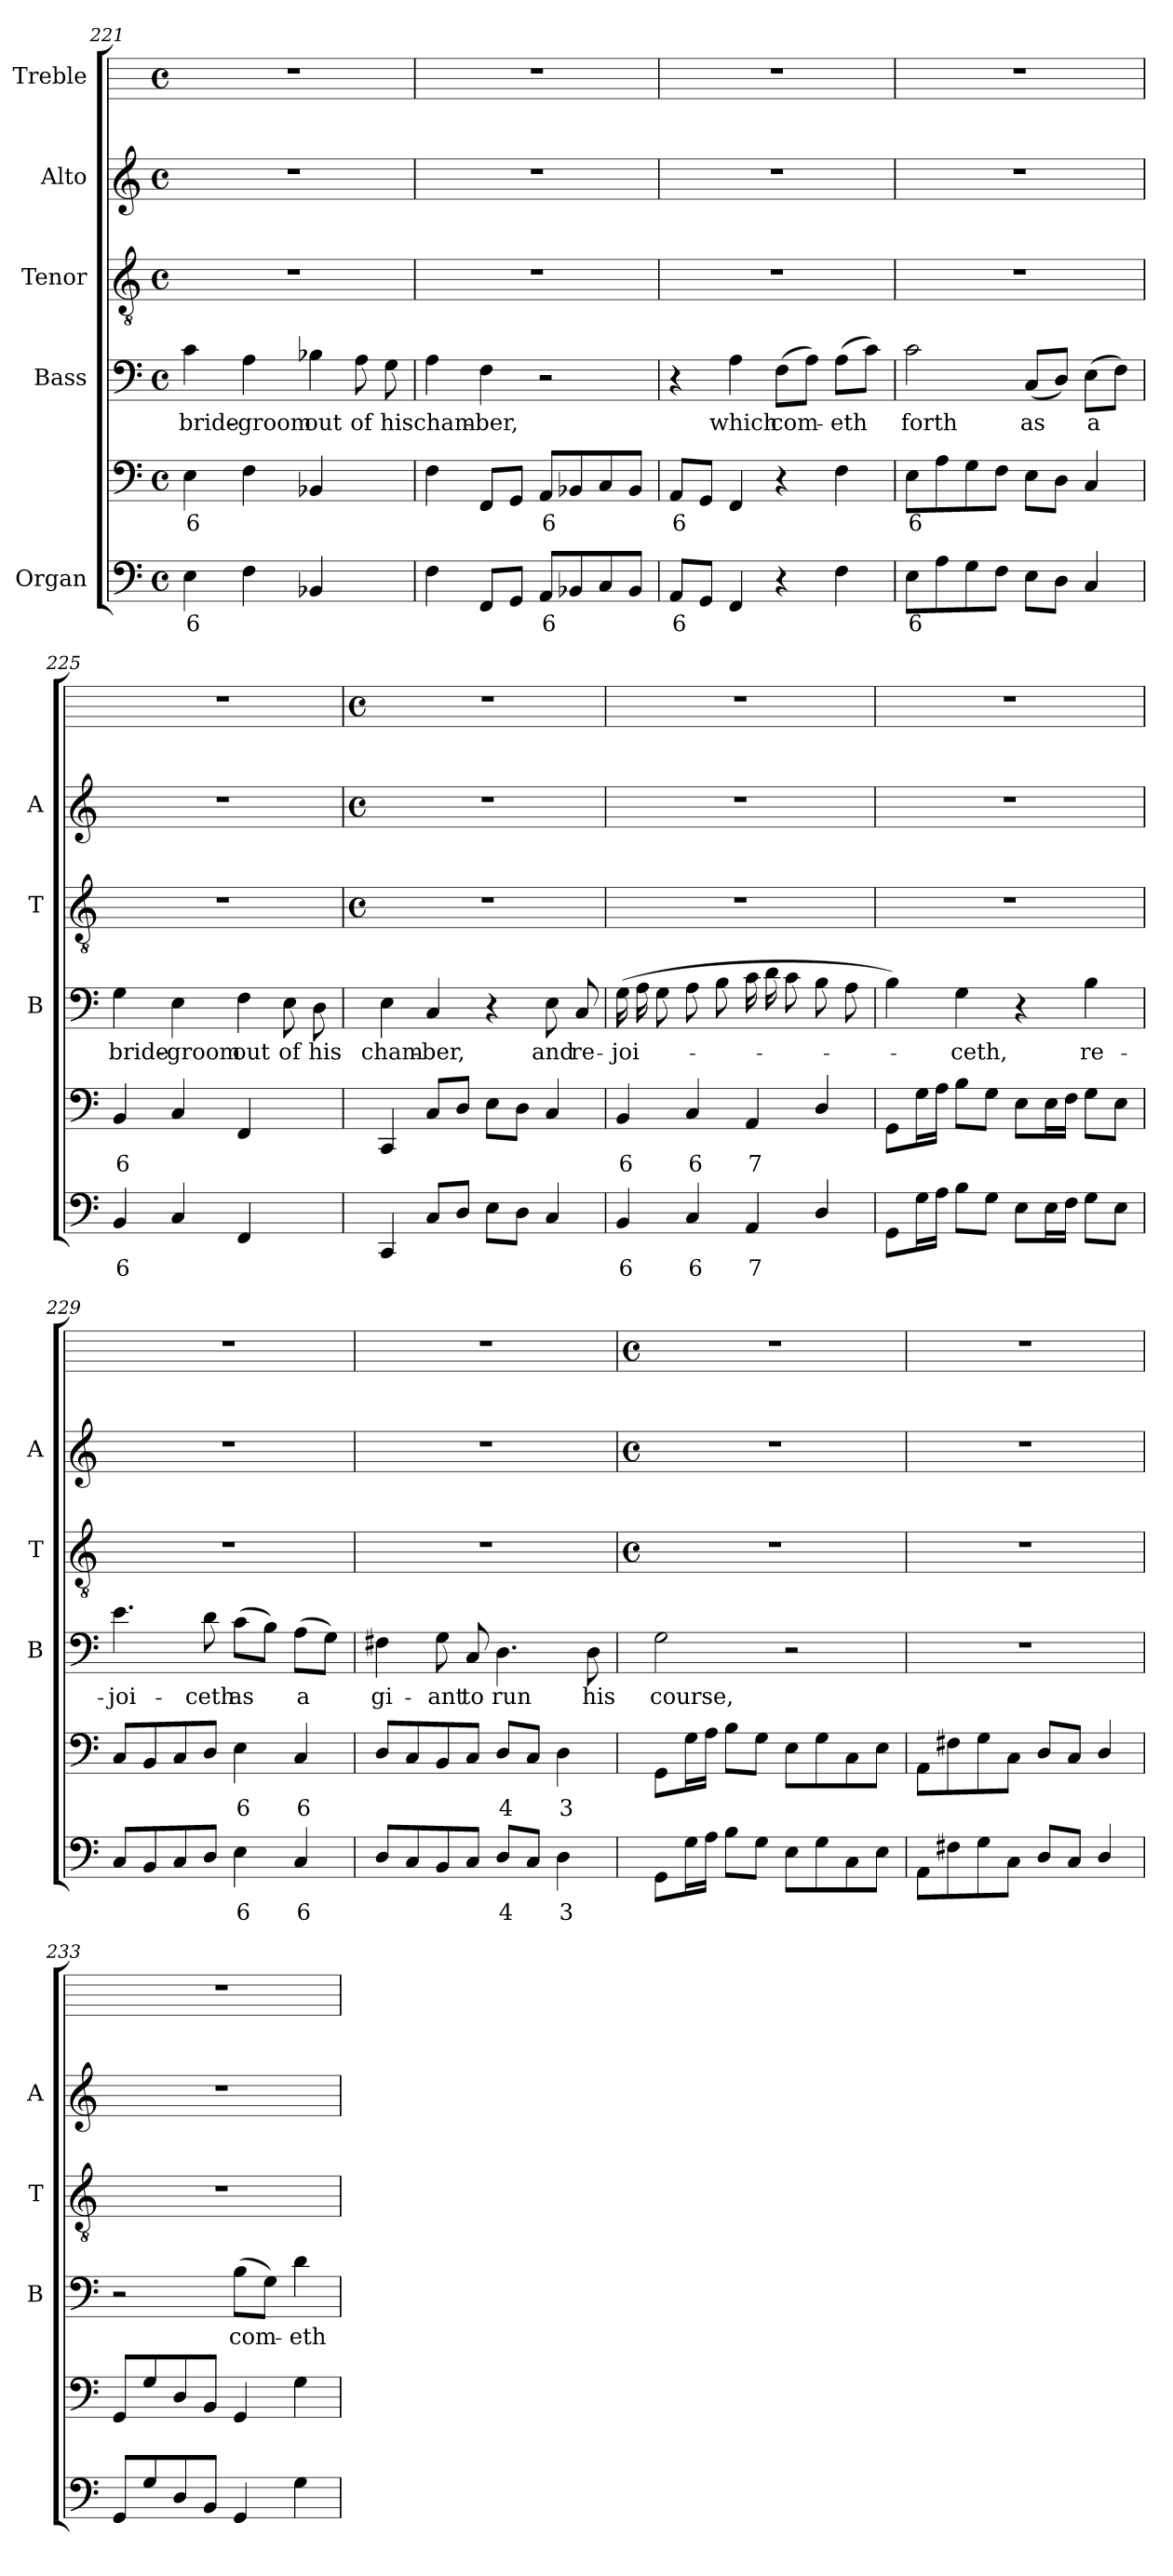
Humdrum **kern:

**kern	**text	**text	**kern	**text	**text	**kern	**text	**kern	**kern	**kern
*part5	*part5	*part5	*part5	*part5	*part5	*part4	*part4	*part3	*part2	*part1
*staff6	*staff6	*staff6	*staff5	*staff5	*staff5	*staff4	*staff4	*staff3	*staff2	*staff1
*I"Organ	*	*	*	*	*	*I"Bass	*	*I"Tenor	*I"Alto	*I"Treble
*	*	*	*	*	*	*I'B	*	*I'T	*I'A	*
!!LO:LB:g=z
*clefF4	*	*	*clefF4	*	*	*clefF4	*	*clefGv2	*clefG2	*
*k[]	*	*	*k[]	*	*	*k[]	*	*k[]	*k[]	*
*C:	*	*	*C:	*	*	*C:	*	*C:	*C:	*
*M4/4	*	*	*M4/4	*	*	*M4/4	*	*M4/4	*M4/4	*M4/4
*met(c)	*	*	*met(c)	*	*	*met(c)	*	*met(c)	*met(c)	*met(c)
=221	=221	=221	=221	=221	=221	=221	=221	=221	=221	=221
!	!LO:LY:b	!	!	!LO:LY:b	!	!	!LO:LY:b	!	!	!
4E	6	.	4E	6	.	4c	bride-	1r	1r	1r
!	!	!	!	!	!	!	!LO:LY:b	!	!	!
4F	.	.	4F	.	.	4A	-groom	.	.	.
!	!	!	!	!	!	!	!LO:LY:b	!	!	!
4BB-X	.	.	4BB-X	.	.	4B-X	out	.	.	.
!	!LO:LY:b	!	!	!LO:LY:b	!	!	!LO:LY:b	!	!	!
[8CLyy	6	.	[8CLyy	6	.	8A	of	.	.	.
!	!LO:LY:b	!	!	!LO:LY:b	!	!	!LO:LY:b	!	!	!
8CJyy]	5	.	8CJyy]	5	.	8G	his	.	.	.
=222	=222	=222	=222	=222	=222	=222	=222	=222	=222	=222
!	!	!	!	!	!	!	!LO:LY:b	!	!	!
4F	.	.	4F	.	.	4A	cham-	1r	1r	1r
!	!	!	!	!	!	!	!LO:LY:b	!	!	!
8FFL	.	.	8FFL	.	.	4F	-ber,	.	.	.
8GGJ	.	.	8GGJ	.	.	.	.	.	.	.
!	!LO:LY:b	!	!	!LO:LY:b	!	!	!	!	!	!
8AAL	6	.	8AAL	6	.	2r	.	.	.	.
8BB-X	.	.	8BB-X	.	.	.	.	.	.	.
8C	.	.	8C	.	.	.	.	.	.	.
8BB-J	.	.	8BB-J	.	.	.	.	.	.	.
=223	=223	=223	=223	=223	=223	=223	=223	=223	=223	=223
!	!LO:LY:b	!	!	!LO:LY:b	!	!	!	!	!	!
8AAL	6	.	8AAL	6	.	4r	.	1r	1r	1r
8GGJ	.	.	8GGJ	.	.	.	.	.	.	.
!	!	!	!	!	!	!	!LO:LY:b	!	!	!
4FF	.	.	4FF	.	.	4A	which	.	.	.
!	!	!	!	!	!	!	!LO:LY:b	!	!	!
4r	.	.	4r	.	.	(>8FL	com-	.	.	.
.	.	.	.	.	.	8AJ)	.	.	.	.
!	!	!	!	!	!	!	!LO:LY:b	!	!	!
4F	.	.	4F	.	.	(>8AL	eth	.	.	.
.	.	.	.	.	.	8cJ)	.	.	.	.
=224	=224	=224	=224	=224	=224	=224	=224	=224	=224	=224
!	!LO:LY:b	!	!	!LO:LY:b	!	!	!LO:LY:b	!	!	!
8EL	6	.	8EL	6	.	2c	forth	1r	1r	1r
8A	.	.	8A	.	.	.	.	.	.	.
8G	.	.	8G	.	.	.	.	.	.	.
8FJ	.	.	8FJ	.	.	.	.	.	.	.
!	!	!	!	!	!	!	!LO:LY:b	!	!	!
8EL	.	.	8EL	.	.	(<8CL	as	.	.	.
8DJ	.	.	8DJ	.	.	8DJ)	.	.	.	.
!	!	!	!	!	!	!	!LO:LY:b	!	!	!
4C	.	.	4C	.	.	(>8EL	a	.	.	.
.	.	.	.	.	.	8FJ)	.	.	.	.
=225	=225	=225	=225	=225	=225	=225	=225	=225	=225	=225
!	!LO:LY:b	!	!	!LO:LY:b	!	!	!LO:LY:b	!	!	!
4BB	6	.	4BB	6	.	4G	bride-	1r	1r	1r
!	!	!	!	!	!	!	!LO:LY:b	!	!	!
4C	.	.	4C	.	.	4E	-groom	.	.	.
!	!	!	!	!	!	!	!LO:LY:b	!	!	!
4FF	.	.	4FF	.	.	4F	out	.	.	.
!	!LO:LY:b	!LO:LY:b	!	!LO:LY:b	!LO:LY:b	!	!LO:LY:b	!	!	!
[8GGLyy	6	4	[8GGLyy	6	4	8E	of	.	.	.
!	!LO:LY:b	!LO:LY:b	!	!LO:LY:b	!LO:LY:b	!	!LO:LY:b	!	!	!
8GGJyy]	5	3	8GGJyy]	5	3	8D	his	.	.	.
!!LO:LB:g=z
=226	=226	=226	=226	=226	=226	=226	=226	=226	=226	=226
*	*	*	*	*	*	*	*	*M4/4	*M4/4	*M4/4
*	*	*	*	*	*	*	*	*met(c)	*met(c)	*met(c)
!	!	!	!	!	!	!	!LO:LY:b	!	!	!
4CC	.	.	4CC	.	.	4E	cham-	1r	1r	1r
!	!	!	!	!	!	!	!LO:LY:b	!	!	!
8CL	.	.	8CL	.	.	4C	-ber,	.	.	.
8DJ	.	.	8DJ	.	.	.	.	.	.	.
8EL	.	.	8EL	.	.	4r	.	.	.	.
8DJ	.	.	8DJ	.	.	.	.	.	.	.
!	!	!	!	!	!	!	!LO:LY:b	!	!	!
4C	.	.	4C	.	.	8E	and	.	.	.
!	!	!	!	!	!	!	!LO:LY:b	!	!	!
.	.	.	.	.	.	8C	re-	.	.	.
=227	=227	=227	=227	=227	=227	=227	=227	=227	=227	=227
!	!LO:LY:b	!	!	!LO:LY:b	!	!	!LO:LY:b	!	!	!
4BB	6	.	4BB	6	.	(>16GLL	-joi-	1r	1r	1r
.	.	.	.	.	.	16A	.	.	.	.
.	.	.	.	.	.	8GJ	.	.	.	.
!	!LO:LY:b	!	!	!LO:LY:b	!	!	!	!	!	!
4C	6	.	4C	6	.	8AL	.	.	.	.
.	.	.	.	.	.	8BJ	.	.	.	.
!	!LO:LY:b	!	!	!LO:LY:b	!	!	!	!	!	!
4AA	7	.	4AA	7	.	16cLL	.	.	.	.
.	.	.	.	.	.	16d	.	.	.	.
.	.	.	.	.	.	8cJ	.	.	.	.
4D/	.	.	4D/	.	.	8BL	.	.	.	.
.	.	.	.	.	.	8AJ	.	.	.	.
=228	=228	=228	=228	=228	=228	=228	=228	=228	=228	=228
8GGL	.	.	8GGL	.	.	4B)	.	1r	1r	1r
16GL	.	.	16GL	.	.	.	.	.	.	.
16AJJ	.	.	16AJJ	.	.	.	.	.	.	.
!	!	!	!	!	!	!	!LO:LY:b	!	!	!
8BL	.	.	8BL	.	.	4G	ceth,	.	.	.
8GJ	.	.	8GJ	.	.	.	.	.	.	.
8EL	.	.	8EL	.	.	4r	.	.	.	.
16EL	.	.	16EL	.	.	.	.	.	.	.
16FJJ	.	.	16FJJ	.	.	.	.	.	.	.
!	!	!	!	!	!	!	!LO:LY:b	!	!	!
8GL	.	.	8GL	.	.	4B	re-	.	.	.
8EJ	.	.	8EJ	.	.	.	.	.	.	.
=229	=229	=229	=229	=229	=229	=229	=229	=229	=229	=229
!	!	!	!	!	!	!	!LO:LY:b	!	!	!
8CL	.	.	8CL	.	.	4.e	-joi-	1r	1r	1r
8BB	.	.	8BB	.	.	.	.	.	.	.
8C	.	.	8C	.	.	.	.	.	.	.
!	!	!	!	!	!	!	!LO:LY:b	!	!	!
8DJ	.	.	8DJ	.	.	8d	-ceth	.	.	.
!	!LO:LY:b	!	!	!LO:LY:b	!	!	!LO:LY:b	!	!	!
4E	6	.	4E	6	.	(>8cL	as	.	.	.
.	.	.	.	.	.	8BJ)	.	.	.	.
!	!LO:LY:b	!	!	!LO:LY:b	!	!	!LO:LY:b	!	!	!
4C	6	.	4C	6	.	(>8AL	a	.	.	.
.	.	.	.	.	.	8GJ)	.	.	.	.
=230	=230	=230	=230	=230	=230	=230	=230	=230	=230	=230
!	!	!	!	!	!	!	!LO:LY:b	!	!	!
8DL	.	.	8DL	.	.	4F#X	gi-	1r	1r	1r
8C	.	.	8C	.	.	.	.	.	.	.
!	!	!	!	!	!	!	!LO:LY:b	!	!	!
8BB	.	.	8BB	.	.	8G	-ant	.	.	.
!	!	!	!	!	!	!	!LO:LY:b	!	!	!
8CJ	.	.	8CJ	.	.	8C	to	.	.	.
!	!LO:LY:b	!	!	!LO:LY:b	!	!	!LO:LY:b	!	!	!
8DL	4	.	8DL	4	.	4.D	run	.	.	.
8CJ	.	.	8CJ	.	.	.	.	.	.	.
!	!LO:LY:b	!	!	!LO:LY:b	!	!	!	!	!	!
4D	3	.	4D	3	.	.	.	.	.	.
!	!	!	!	!	!	!	!LO:LY:b	!	!	!
.	.	.	.	.	.	8D	his	.	.	.
!!LO:LB:g=z
=231	=231	=231	=231	=231	=231	=231	=231	=231	=231	=231
*	*	*	*	*	*	*	*	*M4/4	*M4/4	*M4/4
*	*	*	*	*	*	*	*	*met(c)	*met(c)	*met(c)
!	!	!	!	!	!	!	!LO:LY:b	!	!	!
8GGL	.	.	8GGL	.	.	2G	course,	1r	1r	1r
16GL	.	.	16GL	.	.	.	.	.	.	.
16AJJ	.	.	16AJJ	.	.	.	.	.	.	.
8BL	.	.	8BL	.	.	.	.	.	.	.
8GJ	.	.	8GJ	.	.	.	.	.	.	.
8EL	.	.	8EL	.	.	2r	.	.	.	.
8G	.	.	8G	.	.	.	.	.	.	.
8C	.	.	8C	.	.	.	.	.	.	.
8EJ	.	.	8EJ	.	.	.	.	.	.	.
=232	=232	=232	=232	=232	=232	=232	=232	=232	=232	=232
8AAL	.	.	8AAL	.	.	1r	.	1r	1r	1r
8F#X	.	.	8F#X	.	.	.	.	.	.	.
8G	.	.	8G	.	.	.	.	.	.	.
8CJ	.	.	8CJ	.	.	.	.	.	.	.
8DL	.	.	8DL	.	.	.	.	.	.	.
8CJ	.	.	8CJ	.	.	.	.	.	.	.
4D/	.	.	4D/	.	.	.	.	.	.	.
=233	=233	=233	=233	=233	=233	=233	=233	=233	=233	=233
8GGL	.	.	8GGL	.	.	2r	.	1r	1r	1r
8G	.	.	8G	.	.	.	.	.	.	.
8D	.	.	8D	.	.	.	.	.	.	.
8BBJ	.	.	8BBJ	.	.	.	.	.	.	.
!	!	!	!	!	!	!	!LO:LY:b	!	!	!
4GG	.	.	4GG	.	.	(>8BL	com-	.	.	.
.	.	.	.	.	.	8GJ)	.	.	.	.
!	!	!	!	!	!	!	!LO:LY:b	!	!	!
4G	.	.	4G	.	.	4d	eth	.	.	.
=	=	=	=	=	=	=	=	=	=	=
*-	*-	*-	*-	*-	*-	*-	*-	*-	*-	*-
